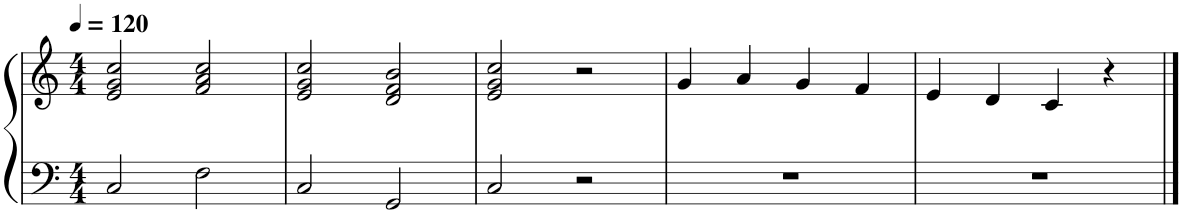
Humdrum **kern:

**kern	**kern
*part1	*part1
*staff2	*staff1
*I"Piano	*
*I'Pno.	*
*clefF4	*clefG2
*k[]	*k[]
*M4/4	*M4/4
*MM120	*MM120
=1	=1
2C/	2e/ 2g/ 2cc/
2F\	2f/ 2a/ 2cc/
=2	=2
2C/	2e/ 2g/ 2cc/
2GG/	2d/ 2f/ 2b/
=3	=3
2C/	2e/ 2g/ 2cc/
2r	2r
=4	=4
1r	4g/
.	4a/
.	4g/
.	4f/
=5	=5
1r	4e/
.	4d/
.	4c/
.	4r
==	==
*-	*-
